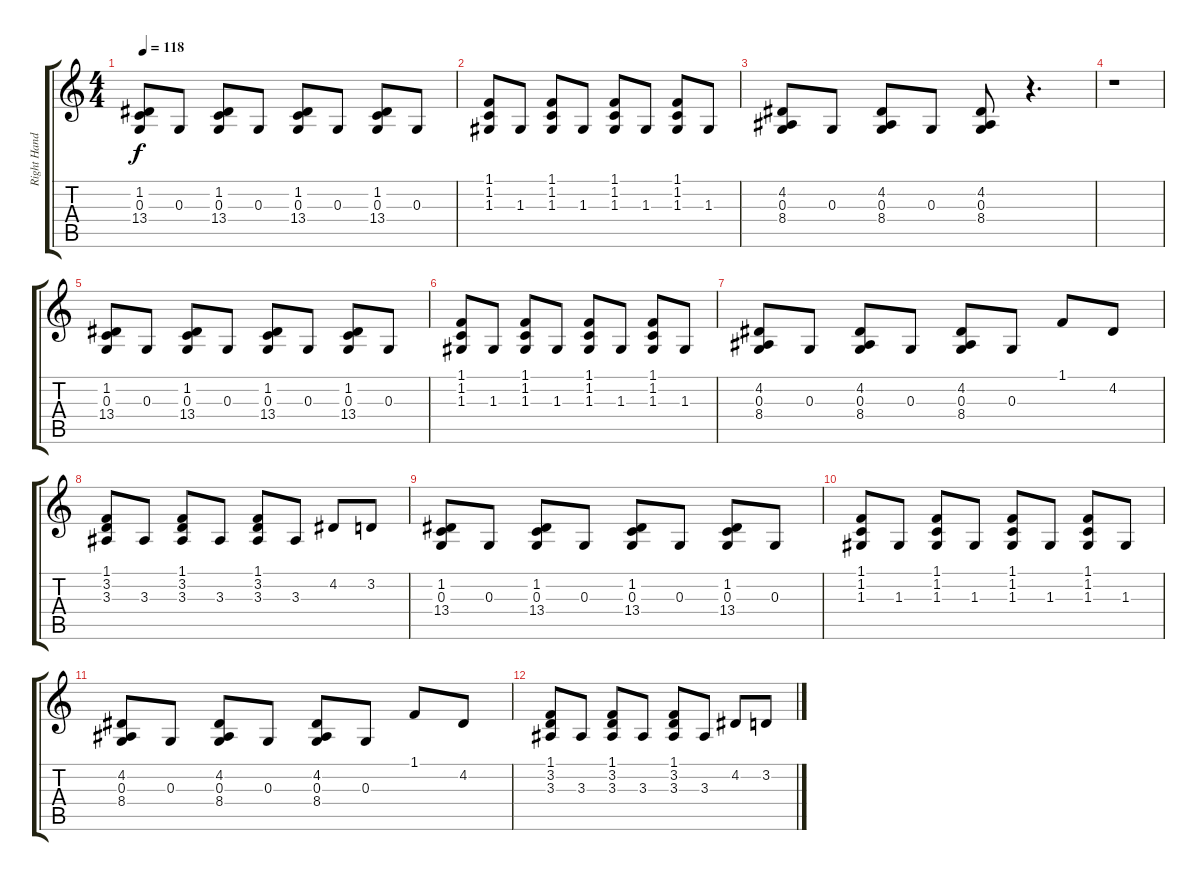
\track ("Right Hand" "Right Hand") {instrument acousticgrandpiano}
\staff {score tabs}
\tuning (E4 B3 G3 D3 A2 E2) {hide}
\ts (4 4)
\tempo 118
\clef g2
\ks c
(1.2 0.3 13.4).8{dy f} 0.3.8 (1.2 0.3 13.4).8 0.3.8 (1.2 0.3 13.4).8 0.3.8 (1.2 0.3 13.4).8 0.3.8 |
(1.1 1.2 1.3).8 1.3.8 (1.1 1.2 1.3).8 1.3.8 (1.1 1.2 1.3).8 1.3.8 (1.1 1.2 1.3).8 1.3.8 |
(4.2 0.3 8.4).8 0.3.8 (4.2 0.3 8.4).8 0.3.8 (4.2 0.3 8.4).8 r.4{d} |
r.1 |
(1.2 0.3 13.4).8 0.3.8 (1.2 0.3 13.4).8 0.3.8 (1.2 0.3 13.4).8 0.3.8 (1.2 0.3 13.4).8 0.3.8 |
(1.1 1.2 1.3).8 1.3.8 (1.1 1.2 1.3).8 1.3.8 (1.1 1.2 1.3).8 1.3.8 (1.1 1.2 1.3).8 1.3.8 |
(4.2 0.3 8.4).8 0.3.8 (4.2 0.3 8.4).8 0.3.8 (4.2 0.3 8.4).8 0.3.8 1.1.8 4.2.8 |
(1.1 3.2 3.3).8 3.3.8 (1.1 3.2 3.3).8 3.3.8 (1.1 3.2 3.3).8 3.3.8 4.2.8 3.2.8 |
(1.2 0.3 13.4).8 0.3.8 (1.2 0.3 13.4).8 0.3.8 (1.2 0.3 13.4).8 0.3.8 (1.2 0.3 13.4).8 0.3.8 |
(1.1 1.2 1.3).8 1.3.8 (1.1 1.2 1.3).8 1.3.8 (1.1 1.2 1.3).8 1.3.8 (1.1 1.2 1.3).8 1.3.8 |
(4.2 0.3 8.4).8 0.3.8 (4.2 0.3 8.4).8 0.3.8 (4.2 0.3 8.4).8 0.3.8 1.1.8 4.2.8 |
(1.1 3.2 3.3).8 3.3.8 (1.1 3.2 3.3).8 3.3.8 (1.1 3.2 3.3).8 3.3.8 4.2.8 3.2.8
